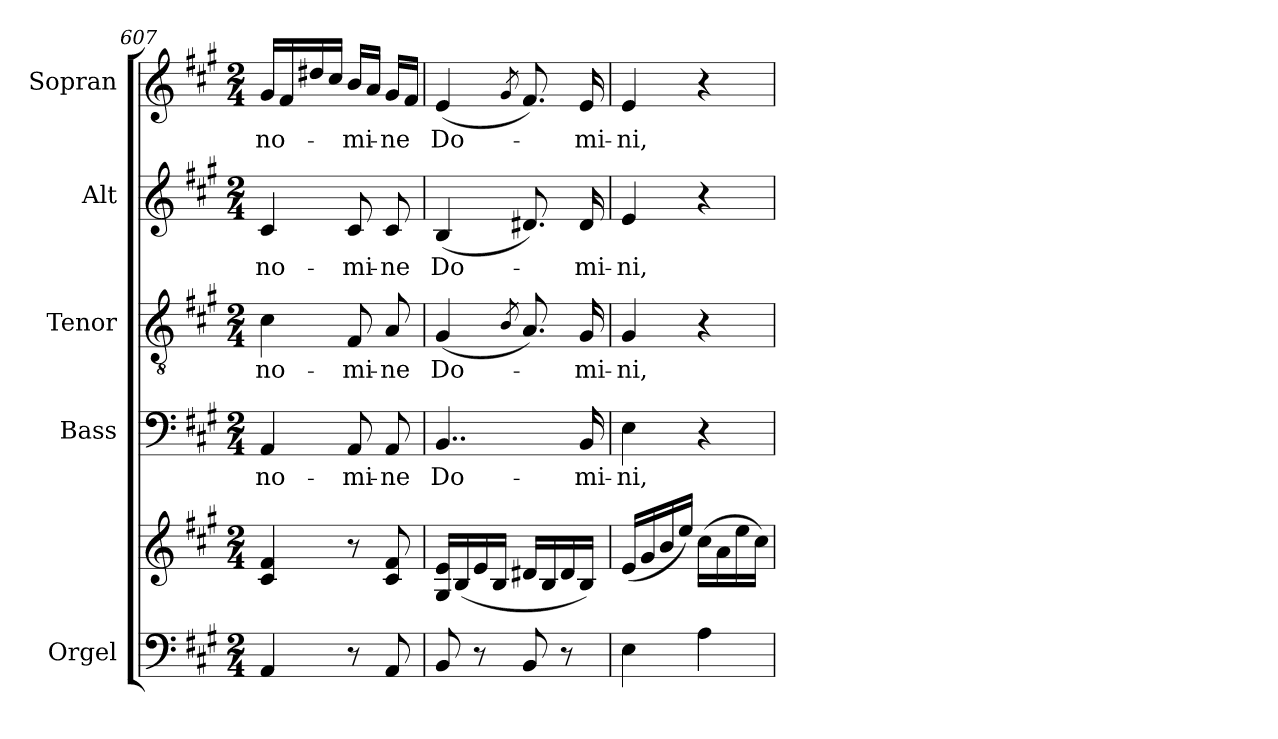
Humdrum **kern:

**kern	**kern	**kern	**text	**kern	**text	**kern	**text	**kern	**text
*part5	*part5	*part4	*part4	*part3	*part3	*part2	*part2	*part1	*part1
*staff6	*staff5	*staff4	*staff4	*staff3	*staff3	*staff2	*staff2	*staff1	*staff1
*I"Orgel	*	*I"Bass	*	*I"Tenor	*	*I"Alt	*	*I"Sopran	*
*I'Org.	*	*I'B.	*	*I'T.	*	*I'A.	*	*I'S.	*
*clefF4	*clefG2	*clefF4	*	*clefGv2	*	*clefG2	*	*clefG2	*
*k[f#c#g#]	*k[f#c#g#]	*k[f#c#g#]	*	*k[f#c#g#]	*	*k[f#c#g#]	*	*k[f#c#g#]	*
*A:	*A:	*A:	*	*A:	*	*A:	*	*A:	*
*M2/4	*M2/4	*M2/4	*	*M2/4	*	*M2/4	*	*M2/4	*
=607	=607	=607	=607	=607	=607	=607	=607	=607	=607
!	!	!	!LO:LY:b	!	!LO:LY:b	!	!LO:LY:b	!	!LO:LY:b
4AA/	4c#/ 4f#/	4AA/	no-	4c#\	no-	4c#/	no-	16g#/LL	no-
.	.	.	.	.	.	.	.	16f#/	.
.	.	.	.	.	.	.	.	16dd#X/	.
.	.	.	.	.	.	.	.	16cc#/JJ	.
!	!	!	!LO:LY:b	!	!LO:LY:b	!	!LO:LY:b	!	!LO:LY:b
8r	8r	8AA/	-mi-	8F#/	-mi-	8c#/	-mi-	16b/LL	-mi-
.	.	.	.	.	.	.	.	16a/JJ	.
!	!	!	!LO:LY:b	!	!LO:LY:b	!	!LO:LY:b	!	!LO:LY:b
8AA/	8c#/ 8f#/	8AA/	-ne	8A/	-ne	8c#/	-ne	16g#/LL	-ne
.	.	.	.	.	.	.	.	16f#/JJ	.
=608	=608	=608	=608	=608	=608	=608	=608	=608	=608
!	!	!	!LO:LY:b	!	!LO:LY:b	!	!LO:LY:b	!	!LO:LY:b
8BB/	16G#/ 16e/LL	4..BB/	Do-	(<4G#/	Do-	(<4B/	Do-	(<4e/	Do-
.	(<16B/	.	.	.	.	.	.	.	.
8r	16e/	.	.	.	.	.	.	.	.
.	16B/JJ	.	.	.	.	.	.	.	.
.	.	.	.	8qB/	.	.	.	8qg#/	.
8BB/	16d#X/LL	.	.	8.A/)	.	8.d#X/)	.	8.f#/)	.
.	16B/	.	.	.	.	.	.	.	.
8r	16d#/	.	.	.	.	.	.	.	.
!	!	!	!LO:LY:b	!	!LO:LY:b	!	!LO:LY:b	!	!LO:LY:b
.	16B/JJ)	16BB/	-mi-	16G#/	-mi-	16d#/	-mi-	16e/	-mi-
=609	=609	=609	=609	=609	=609	=609	=609	=609	=609
!	!	!	!LO:LY:b	!	!LO:LY:b	!	!LO:LY:b	!	!LO:LY:b
4E\	(<16e/LL	4E\	-ni,	4G#/	-ni,	4e/	-ni,	4e/	-ni,
.	16g#/	.	.	.	.	.	.	.	.
.	16b/	.	.	.	.	.	.	.	.
.	16ee/JJ)	.	.	.	.	.	.	.	.
4A\	(>16cc#\LL	4r	.	4r	.	4r	.	4r	.
.	16a\	.	.	.	.	.	.	.	.
.	16ee\	.	.	.	.	.	.	.	.
.	16cc#\JJ)	.	.	.	.	.	.	.	.
=	=	=	=	=	=	=	=	=	=
*-	*-	*-	*-	*-	*-	*-	*-	*-	*-
